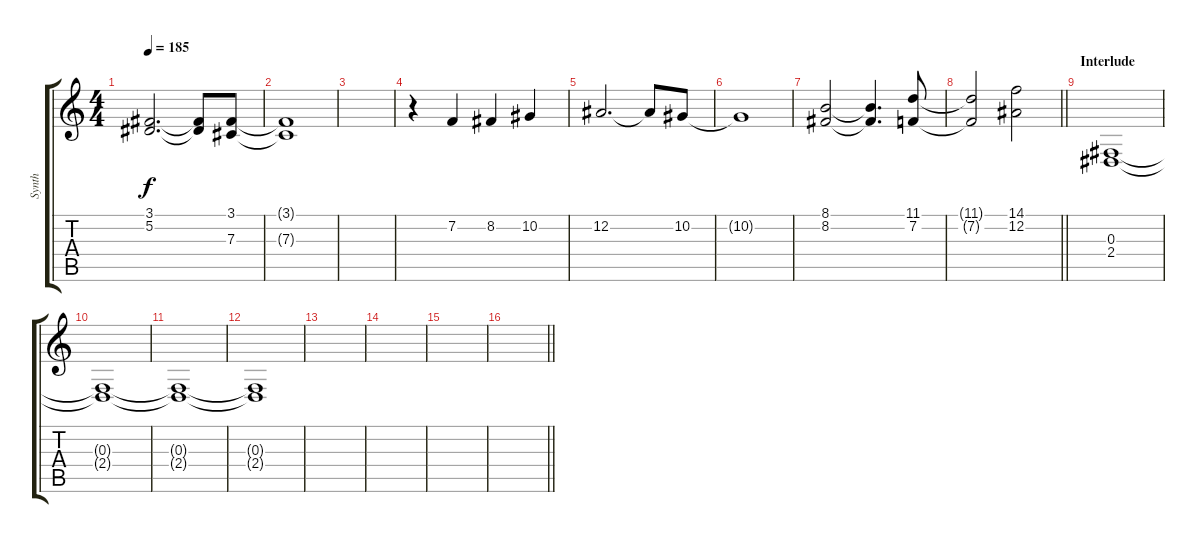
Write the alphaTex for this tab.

\track ("Synth" "Synth") {instrument lead2sawtooth}
\staff {score tabs}
\tuning (Eb4 Bb3 Gb3 Db3 Ab2 Eb2) {hide}
\ts (4 4)
\tempo 185
\clef g2
\ks c
(3.1 5.2).2{d dy f} (3.1{t} 5.2{t}).8 (3.1 7.3).8 |
(3.1{t} 7.3{t}).1 |
|
r.4 7.2.4 8.2.4 10.2.4 |
12.2.2{d} 12.2{t}.8 10.2.8 |
10.2{t}.1 |
(8.1 8.2).2 (8.1{t} 8.2{t}).4{d} (11.1 7.2).8 |
\barLineRight lightlight
(11.1{t} 7.2{t}).2 (14.1 12.2).2 |
\section ("" "Interlude")
(0.3 2.4).1 |
(0.3{t} 2.4{t}).1 |
(0.3{t} 2.4{t}).1 |
(0.3{t} 2.4{t}).1 |
|
|
|
\barLineRight lightlight
